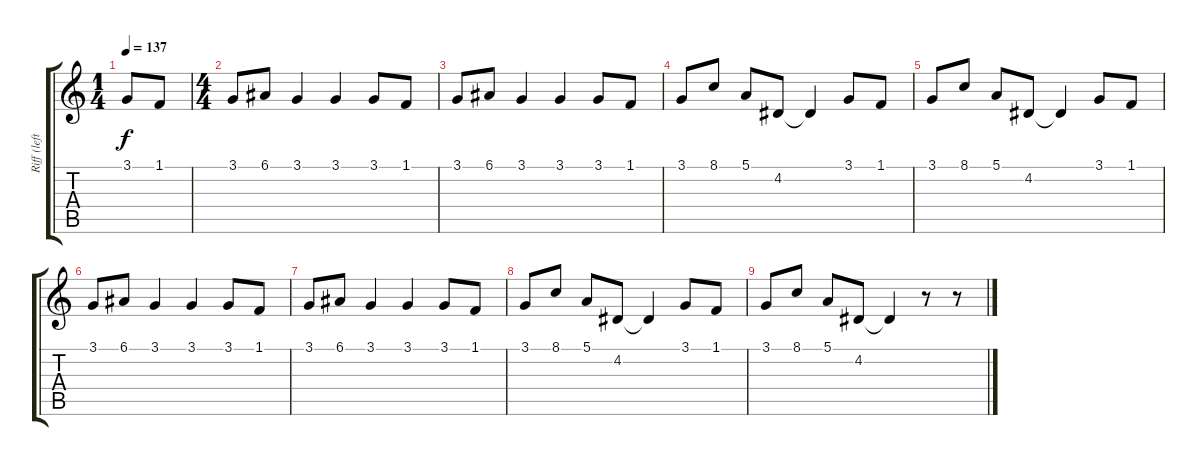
\track ("Riff (left)" "Riff (left") {instrument lead4chiff}
\staff {score tabs}
\tuning (E4 B3 G3 D3 A2 E2) {hide}
\ts (1 4)
\tempo 137
\clef g2
\ks c
3.1.8{dy f instrument lead4chiff} 1.1.8 |
\ts (4 4)
3.1.8 6.1.8 3.1.4 3.1.4 3.1.8 1.1.8 |
3.1.8 6.1.8 3.1.4 3.1.4 3.1.8 1.1.8 |
3.1.8 8.1.8 5.1.8 4.2.8 4.2{t}.4 3.1.8 1.1.8 |
3.1.8 8.1.8 5.1.8 4.2.8 4.2{t}.4 3.1.8 1.1.8 |
3.1.8 6.1.8 3.1.4 3.1.4 3.1.8 1.1.8 |
3.1.8 6.1.8 3.1.4 3.1.4 3.1.8 1.1.8 |
3.1.8 8.1.8 5.1.8 4.2.8 4.2{t}.4 3.1.8 1.1.8 |
3.1.8 8.1.8 5.1.8 4.2.8 4.2{t}.4 r.8 r.8
